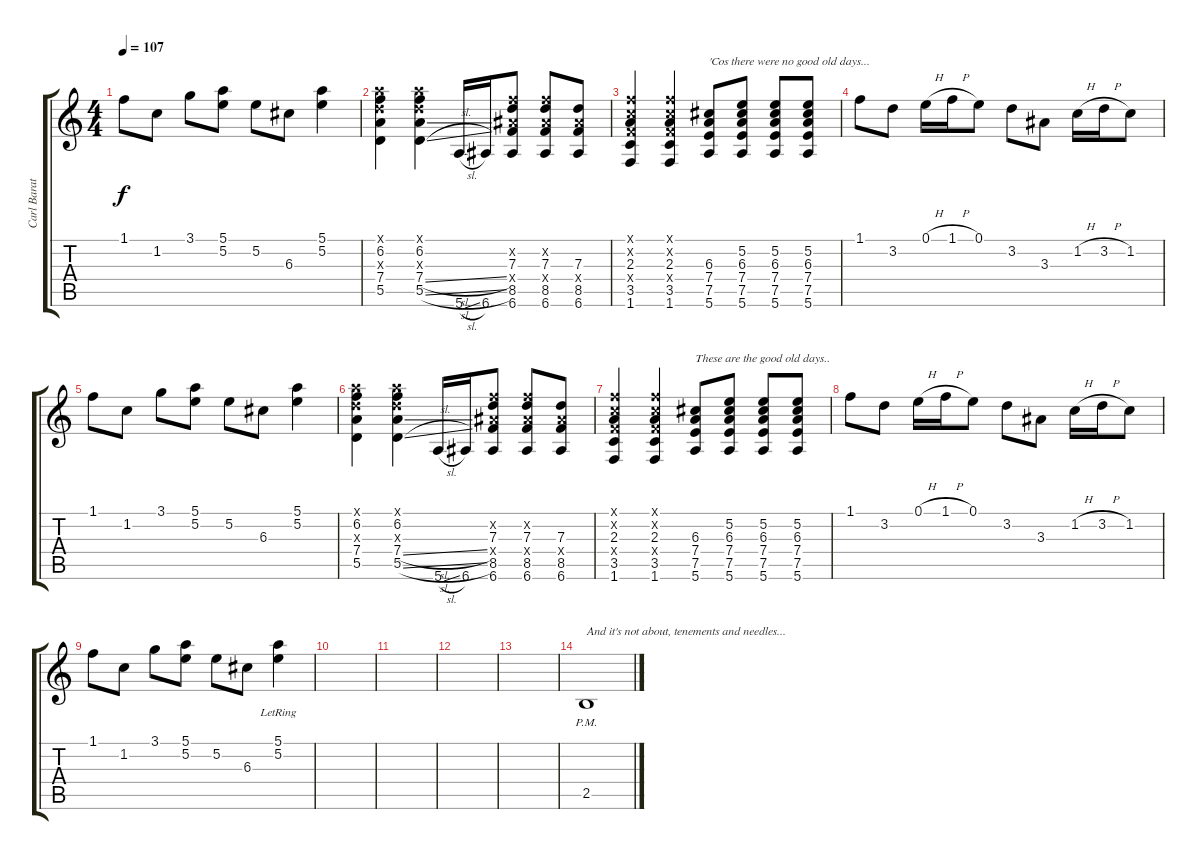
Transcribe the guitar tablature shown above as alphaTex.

\track ("Carl Barat" "Carl Barat") {instrument acousticguitarsteel}
\staff {score tabs}
\tuning (E4 B3 G3 D3 A2 E2) {hide}
\ts (4 4)
\tempo 107
\clef g2
\ks c
1.1.8{dy f} 1.2.8 3.1.8 (5.1 5.2).8 5.2.8 6.3.8 (5.1 5.2).4 |
(5.1{x} 6.2 7.3{x} 7.4 5.5).4 (5.1{x} 6.2 7.3{x} 7.4{sl} 5.5{sl}).4 5.6{sl}.16 6.6.16 (6.2{x} 7.3 8.4{x} 8.5 6.6).8 (6.2{x} 7.3 8.4{x} 8.5 6.6).8 (7.3 8.4{x} 8.5 6.6).8 |
(1.1{x} 1.2{x} 2.3 3.4{x} 3.5 1.6).4 (1.1{x} 1.2{x} 2.3 3.4{x} 3.5 1.6).4 (6.3 7.4 7.5 5.6).8{txt "'Cos there were no good old days..."} (5.2 6.3 7.4 7.5 5.6).8 (5.2 6.3 7.4 7.5 5.6).8 (5.2 6.3 7.4 7.5 5.6).8 |
1.1.8 3.2.8 0.1{h}.16 1.1{h}.16 0.1.8 3.2.8 3.3.8 1.2{h}.16 3.2{h}.16 1.2.8 |
1.1.8 1.2.8 3.1.8 (5.1 5.2).8 5.2.8 6.3.8 (5.1 5.2).4 |
(5.1{x} 6.2 7.3{x} 7.4 5.5).4 (5.1{x} 6.2 7.3{x} 7.4{sl} 5.5{sl}).4 5.6{sl}.16 6.6.16 (6.2{x} 7.3 8.4{x} 8.5 6.6).8 (6.2{x} 7.3 8.4{x} 8.5 6.6).8 (7.3 8.4{x} 8.5 6.6).8 |
(1.1{x} 1.2{x} 2.3 3.4{x} 3.5 1.6).4 (1.1{x} 1.2{x} 2.3 3.4{x} 3.5 1.6).4 (6.3 7.4 7.5 5.6).8{txt "These are the good old days.."} (5.2 6.3 7.4 7.5 5.6).8 (5.2 6.3 7.4 7.5 5.6).8 (5.2 6.3 7.4 7.5 5.6).8 |
1.1.8 3.2.8 0.1{h}.16 1.1{h}.16 0.1.8 3.2.8 3.3.8 1.2{h}.16 3.2{h}.16 1.2.8 |
1.1.8 1.2.8 3.1.8 (5.1 5.2).8 5.2.8 6.3.8 (5.1{lr} 5.2{lr}).4 |
|
|
|
|
2.5{pm}.1{txt "And it's not about, tenements and needles..."}
